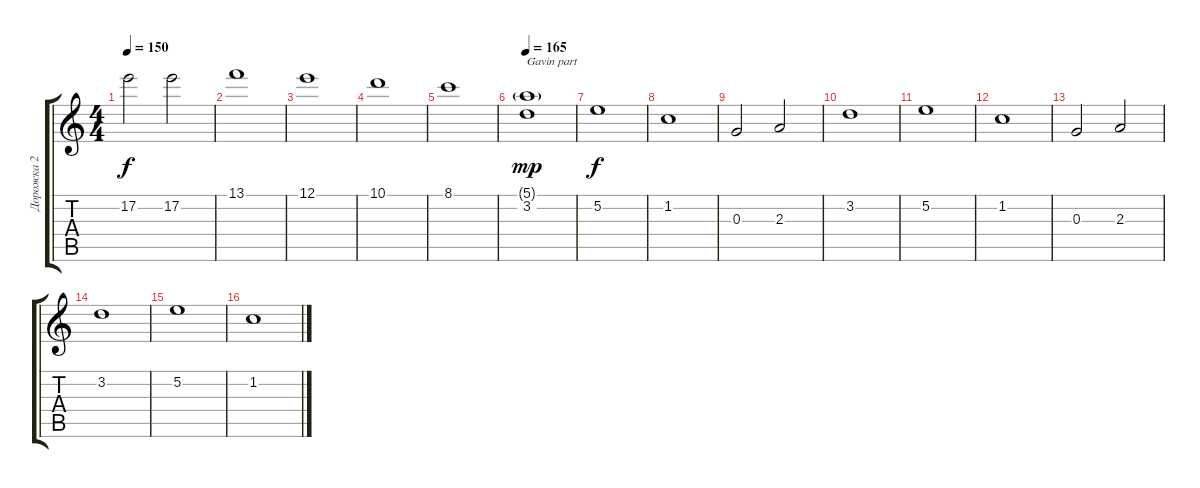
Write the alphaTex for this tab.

\track ("Дорожка 2" "Дорожка 2") {instrument electricguitarjazz}
\staff {score tabs}
\tuning (E4 B3 G3 D3 A2 D2) {hide}
\ts (4 4)
\tempo 150
\clef g2
\ks c
17.2.2{dy f} 17.2.2 |
13.1.1 |
12.1.1 |
10.1.1 |
8.1.1 |
\tempo 165
(5.1{g} 3.2).1{txt "Gavin part" dy mp} |
5.2.1{dy f} |
1.2.1 |
0.3.2 2.3.2 |
3.2.1 |
5.2.1 |
1.2.1 |
0.3.2 2.3.2 |
3.2.1 |
5.2.1 |
1.2.1
